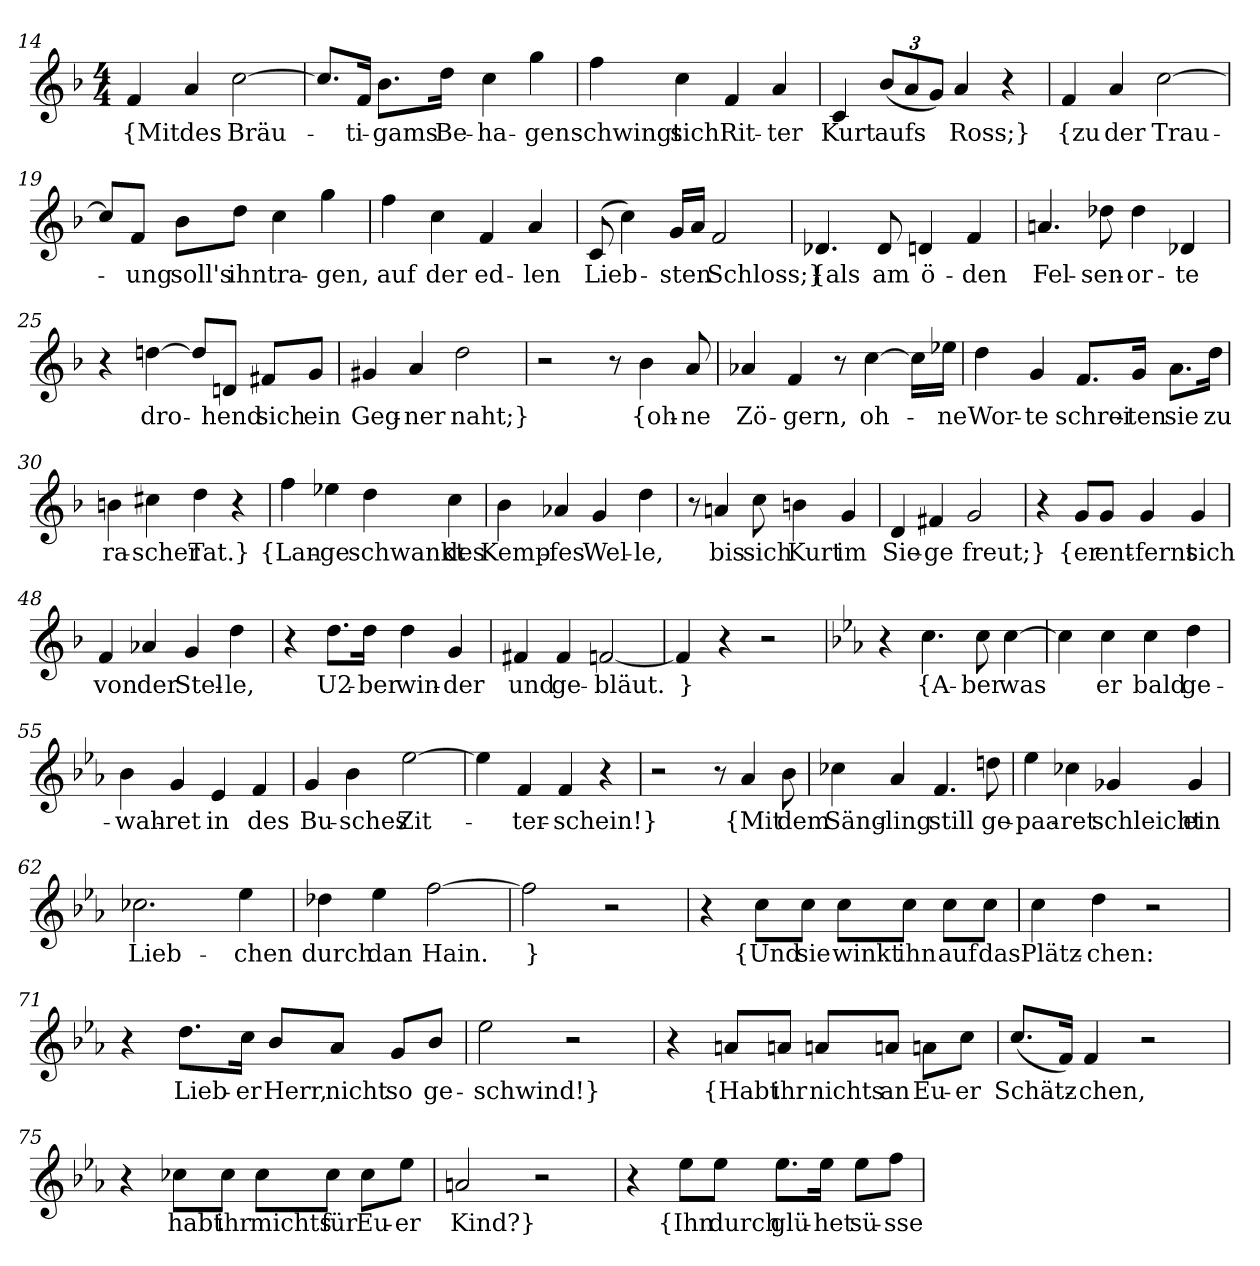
**kern	**text
*part1	*part1
*staff1	*staff1
*clefG2	*
*k[b-]	*
*M4/4	*
=14	=14
4f	{Mit
4a	des
[2cc	Bräu-
=15	=15
8.cc/L]	.
16f/Jk	-ti-
8.b-\L	-gams
16dd\Jk	Be-
4cc	-ha-
4gg	-gen
=16	=16
4ff	schwingt
4cc	sich
4f	Rit-
4a	-ter
=17	=17
4c	Kurt
(12b-/L	aufs
12a/	.
12g/J)	.
4a	Ross;}
4r	.
=18	=18
4f	{zu
4a	der
[2cc	Trau-
=19	=19
8cc/L]	.
8f/J	-ung
8b-\L	soll's
8dd\J	ihn
4cc	tra-
4gg	-gen,
=20	=20
4ff	auf
4cc	der
4f	ed-
4a	-len
=21	=21
(8c	Lieb-
4cc)	.
16g/LL	-sten
16a/JJ	.
2f	Schloss;}
=23	=23
4.d-X	{als
8d-	am
4dn	ö-
4f	-den
=24	=24
4.an	Fel-
8dd-X	-sen-
4dd-	-or-
4d-X	-te
=25	=25
4r	.
[4ddn	dro-
8ddn/L]	.
8dn/J	-hend
8f#X/L	sich
8g/J	ein
=26	=26
4g#X	Geg-
4a	-ner
2dd	naht;}
=27	=27
2r	.
8r	.
4b-	{oh-
8a	-ne
=28	=28
4a-X	Zö-
4f	-gern,
8r	.
[4cc	oh-
16cc\LL]	.
16ee-X\JJ	-ne
=29	=29
4dd	Wor-
4g	-te
8.f/L	schrei-
16g/Jk	-ten
8.a\L	sie
16dd\Jk	zu
=30	=30
4bn	ra-
4cc#X	-scher
4dd	Tat.}
4r	.
=41	=41
4ff	{Lan-
4ee-X	-ge
4dd	schwankt
4cc	des
=42	=42
4b-	Kemp-
4a-X	-fes
4g	Wel-
4dd	-le,
=43	=43
8r	.
4an	bis
8cc	sich
4bn	Kurt
4g	im
=44	=44
4d	Sie-
4f#X	-ge
2g	freut;}
=47	=47
4r	.
8g/L	{er
8g/J	ent-
4g	-fernt
4g	sich
=48	=48
4f	von
4a-X	der
4g	Stel-
4dd	-le,
=49	=49
4r	.
8.dd\L	U2-
16dd\Jk	-ber
4dd	win-
4g	-der
=50	=50
4f#X	und
4f#	ge-
[2fn	bläut.
=51	=51
4fn]	}
4r	.
2r	.
=53	=53
*k[b-e-a-]	*
4r	.
4.cc	{A-
8cc	-ber
[4cc	was
=54	=54
4cc]	.
4cc	er
4cc	bald
4dd	ge-
=55	=55
4b-	-wah-
4g	-ret
4e-	in
4f	des
=56	=56
4g	Bu-
4b-	-sches
[2ee-	Zit-
=57	=57
4ee-]	.
4f	-ter-
4f	-schein!}
4r	.
=59	=59
2r	.
8r	.
4a-	{Mit
8b-	dem
=60	=60
4cc-X	Säng-
4a-	-ling
4.f	still
8ddn	ge-
=61	=61
4ee-	-paa-
4cc-X	-ret
4g-X	schleicht
4g-	ein
=62	=62
2.cc-X	Lieb-
4ee-	-chen
=63	=63
4dd-X	durch
4ee-	dan
[2ff	Hain.
=64	=64
2ff]	}
2r	.
=69	=69
4r	.
8cc\L	{Und
8cc\J	sie
8cc\L	winkt
8cc\J	ihn
8cc\L	auf
8cc\J	das
=70	=70
4cc	Plätz-
4dd	-chen:
2r	.
=71	=71
4r	.
8.dd\L	Lieb-
16cc\Jk	-er
8b-/L	Herr,
8a-/J	nicht
8g/L	so
8b-/J	ge-
=72	=72
2ee-	-schwind!}
2r	.
=73	=73
4r	.
8an/L	{Habt
8an/J	ihr
8an/L	nichts
8an/J	an
8an\L	Eu-
8cc\J	-er
=74	=74
(8.cc/L	Schätz-
16f/Jk)	.
4f	-chen,
2r	.
=75	=75
4r	.
8cc-X\L	habt
8cc-\J	ihr
8cc-\L	michts
8cc-\J	für
8cc-\L	Eu-
8ee-\J	-er
=76	=76
2an	Kind?}
2r	.
=77	=77
4r	.
8ee-\L	{Ihn
8ee-\J	durch
8.ee-\L	glü-
16ee-\Jk	-het
8ee-\L	sü-
8ff\J	-sse
=	=
*-	*-
